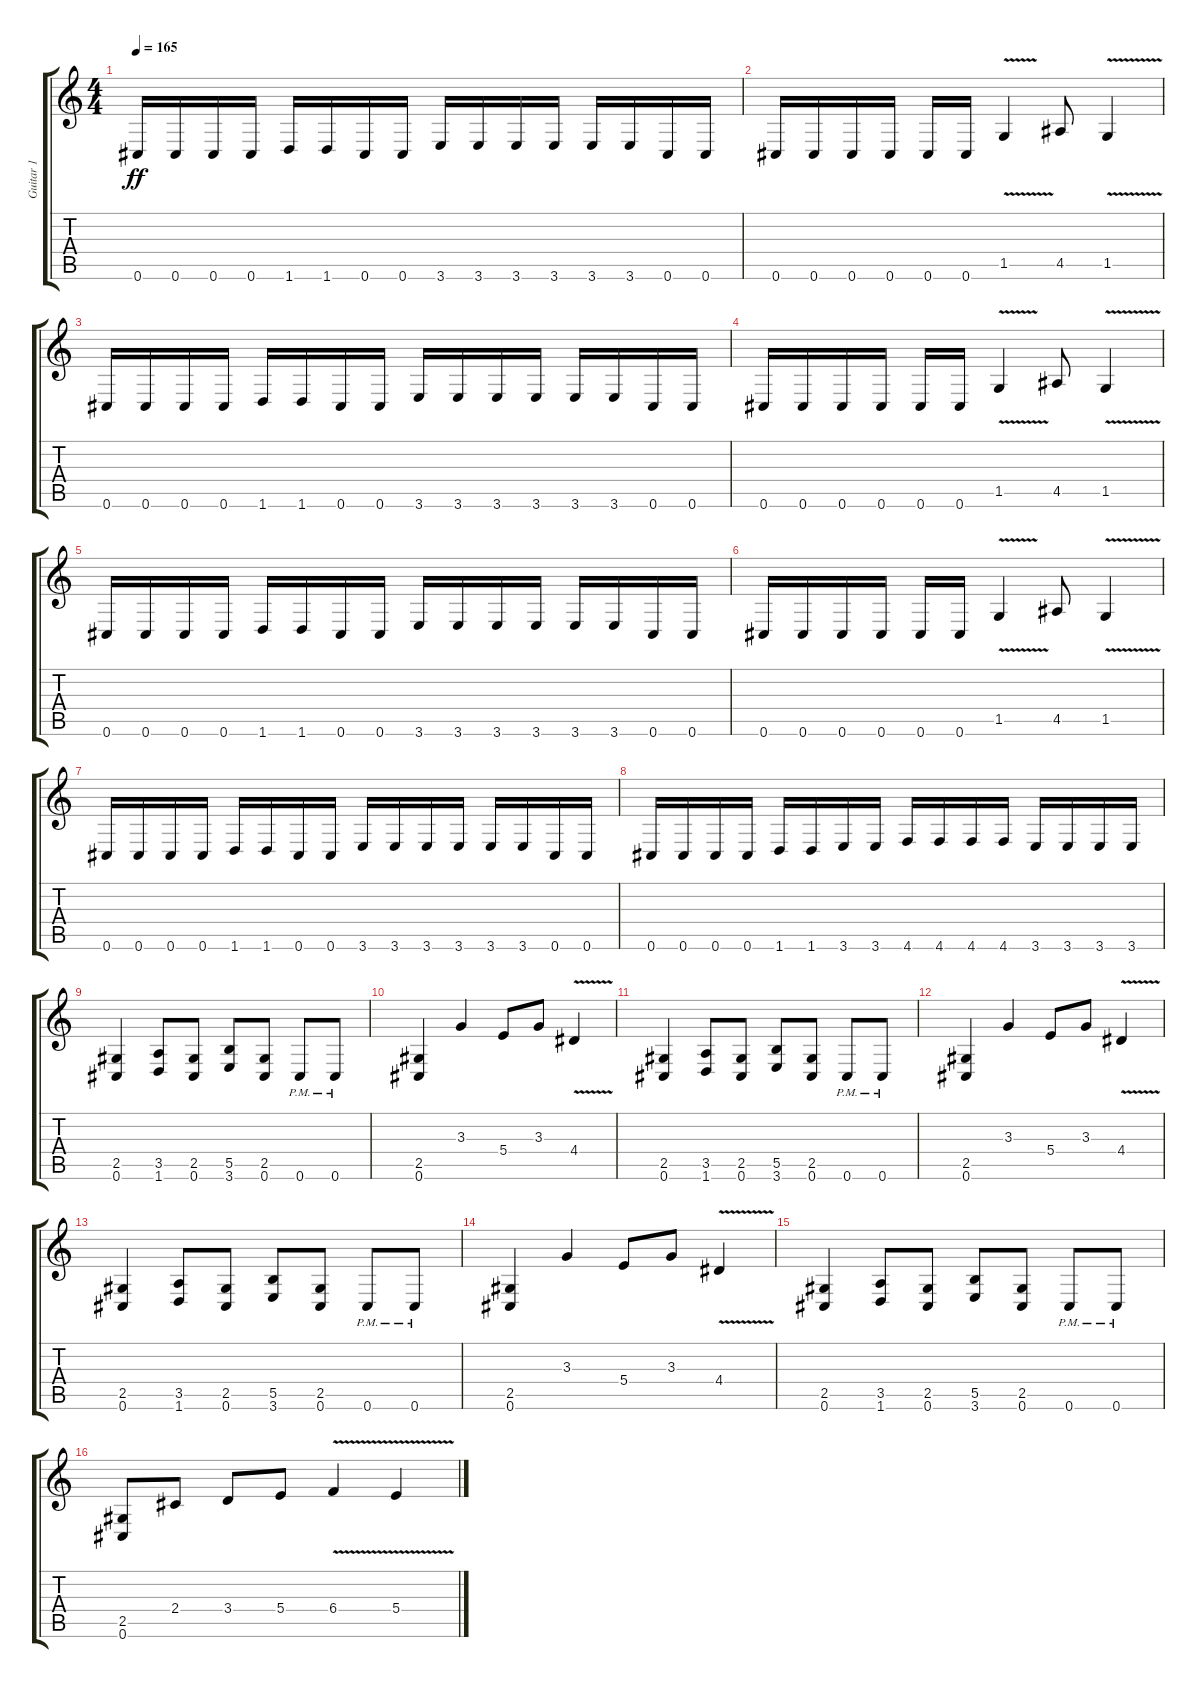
\track ("Guitar 1" "Guitar 1") {instrument distortionguitar}
\staff {score tabs}
\tuning (Db4 Ab3 E3 B2 Gb2 Db2) {hide}
\ts (4 4)
\tempo 165
\clef g2
\ks c
0.6.16{dy ff} 0.6.16 0.6.16 0.6.16 1.6.16 1.6.16 0.6.16 0.6.16 3.6.16 3.6.16 3.6.16 3.6.16 3.6.16 3.6.16 0.6.16 0.6.16 |
0.6.16 0.6.16 0.6.16 0.6.16 0.6.16 0.6.16 1.5{v}.4 4.5.8 1.5{v}.4 |
0.6.16 0.6.16 0.6.16 0.6.16 1.6.16 1.6.16 0.6.16 0.6.16 3.6.16 3.6.16 3.6.16 3.6.16 3.6.16 3.6.16 0.6.16 0.6.16 |
0.6.16 0.6.16 0.6.16 0.6.16 0.6.16 0.6.16 1.5{v}.4 4.5.8 1.5{v}.4 |
0.6.16 0.6.16 0.6.16 0.6.16 1.6.16 1.6.16 0.6.16 0.6.16 3.6.16 3.6.16 3.6.16 3.6.16 3.6.16 3.6.16 0.6.16 0.6.16 |
0.6.16 0.6.16 0.6.16 0.6.16 0.6.16 0.6.16 1.5{v}.4 4.5.8 1.5{v}.4 |
0.6.16 0.6.16 0.6.16 0.6.16 1.6.16 1.6.16 0.6.16 0.6.16 3.6.16 3.6.16 3.6.16 3.6.16 3.6.16 3.6.16 0.6.16 0.6.16 |
0.6.16 0.6.16 0.6.16 0.6.16 1.6.16 1.6.16 3.6.16 3.6.16 4.6.16 4.6.16 4.6.16 4.6.16 3.6.16 3.6.16 3.6.16 3.6.16 |
(2.5 0.6).4 (3.5 1.6).8 (2.5 0.6).8 (5.5 3.6).8 (2.5 0.6).8 0.6{pm}.8 0.6{pm}.8 |
(2.5 0.6).4 3.3.4 5.4.8 3.3.8 4.4{v}.4 |
(2.5 0.6).4 (3.5 1.6).8 (2.5 0.6).8 (5.5 3.6).8 (2.5 0.6).8 0.6{pm}.8 0.6{pm}.8 |
(2.5 0.6).4 3.3.4 5.4.8 3.3.8 4.4{v}.4 |
(2.5 0.6).4 (3.5 1.6).8 (2.5 0.6).8 (5.5 3.6).8 (2.5 0.6).8 0.6{pm}.8 0.6{pm}.8 |
(2.5 0.6).4 3.3.4 5.4.8 3.3.8 4.4{v}.4 |
(2.5 0.6).4 (3.5 1.6).8 (2.5 0.6).8 (5.5 3.6).8 (2.5 0.6).8 0.6{pm}.8 0.6{pm}.8 |
(2.5 0.6).8 2.4.8 3.4.8 5.4.8 6.4{v}.4 5.4{v}.4
